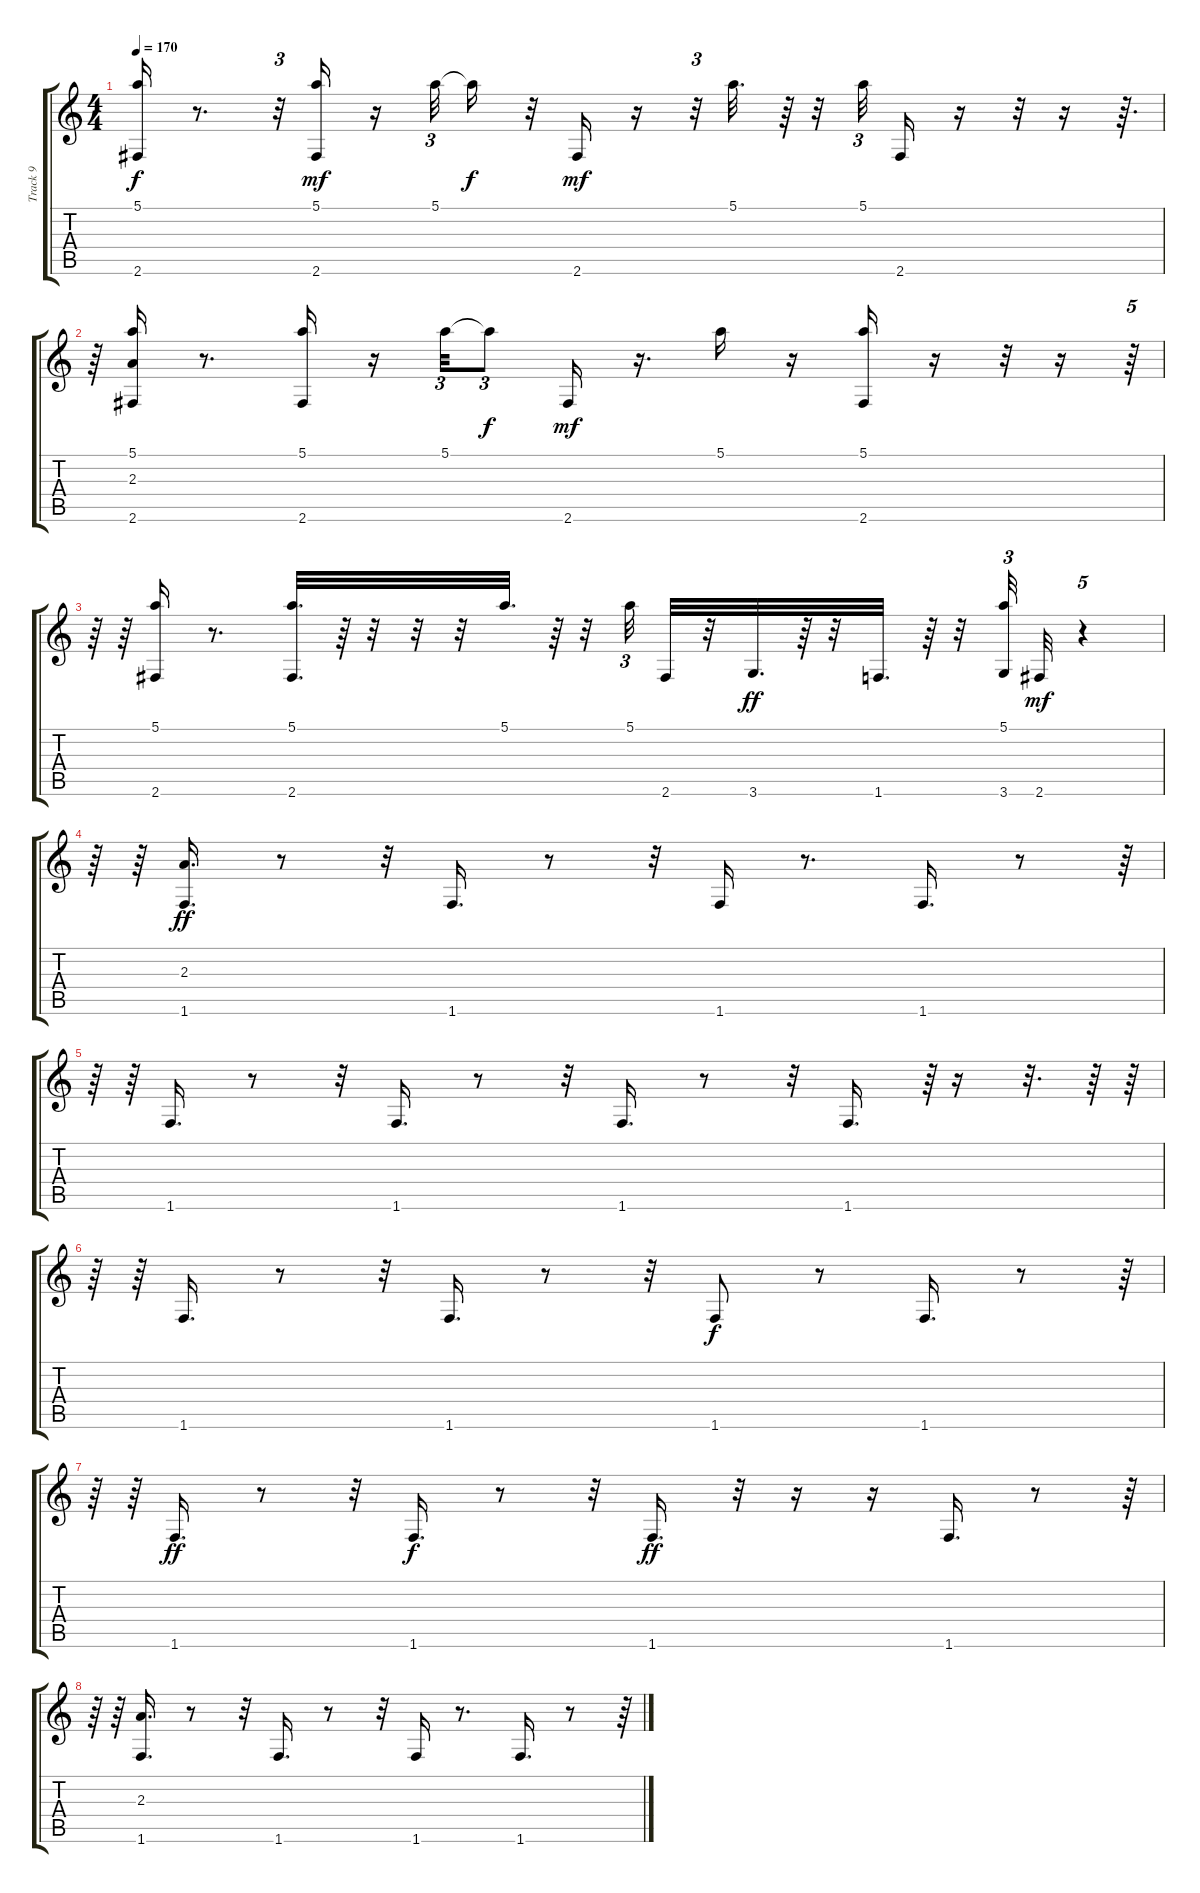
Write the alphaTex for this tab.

\track ("Track 9" "Track 9") {instrument acousticguitarsteel}
\staff {score tabs}
\tuning (E4 B3 G3 D3 A2 E2) {hide}
\ts (4 4)
\tempo 170
\clef g2
\ks c
(5.1{t} 2.6{t}).16{dy f} r.8{d} r.32{tu (3 2)} (5.1 2.6).16{dy mf} r.16 5.1.32{tu (3 2)} 5.1{t}.16{dy f} r.32 2.6.16{dy mf} r.16 r.32{tu (3 2)} 5.1.32{d} r.64 r.32 5.1.32{tu (3 2)} 2.6.16 r.16 r.32 r.16 r.64{d} |
r.64 (5.1 2.3 2.6).16 r.8{d} (5.1 2.6).16 r.16 5.1.32{tu (3 2)} 5.1{t}.8{tu (3 2) dy f} 2.6.16{dy mf} r.16{d} 5.1.16 r.16 (5.1 2.6).16 r.16 r.32 r.16 r.64{tu (5 4)} |
r.64 r.64 (5.1 2.6).16 r.8{d} (5.1 2.6).32{d} r.64 r.32 r.32 r.32 5.1.32{d} r.64 r.32 5.1.32{tu (3 2)} 2.6.32 r.32 3.6.32{d dy ff} r.64 r.32 1.6.32{d} r.64 r.32 (5.1 3.6).32{tu (3 2)} 2.6.32{dy mf} r.4{tu (5 4)} |
r.64 r.64 (2.3 1.6).16{d dy ff} r.8 r.32 1.6.16{d} r.8 r.32 1.6.16 r.8{d} 1.6.16{d} r.8 r.64{tu (5 4)} |
r.64 r.64 1.6.16{d} r.8 r.32 1.6.16{d} r.8 r.32 1.6.16{d} r.8 r.32 1.6.16{d} r.64{tu (3 2)} r.16 r.32{d} r.64 r.64{tu (5 4)} |
r.64 r.64 1.6.16{d} r.8 r.32 1.6.16{d} r.8 r.32 1.6.8{dy f} r.8 1.6.16{d} r.8 r.64{tu (5 4)} |
r.64 r.64 1.6.16{d dy ff} r.8 r.32 1.6.16{d dy f} r.8 r.32 1.6.16{d dy ff} r.32 r.16 r.16 1.6.16{d} r.8 r.64{tu (5 4)} |
r.64 r.64 (2.3 1.6).16{d} r.8 r.32 1.6.16{d} r.8 r.32 1.6.16 r.8{d} 1.6.16{d} r.8 r.64{tu (5 4)}
